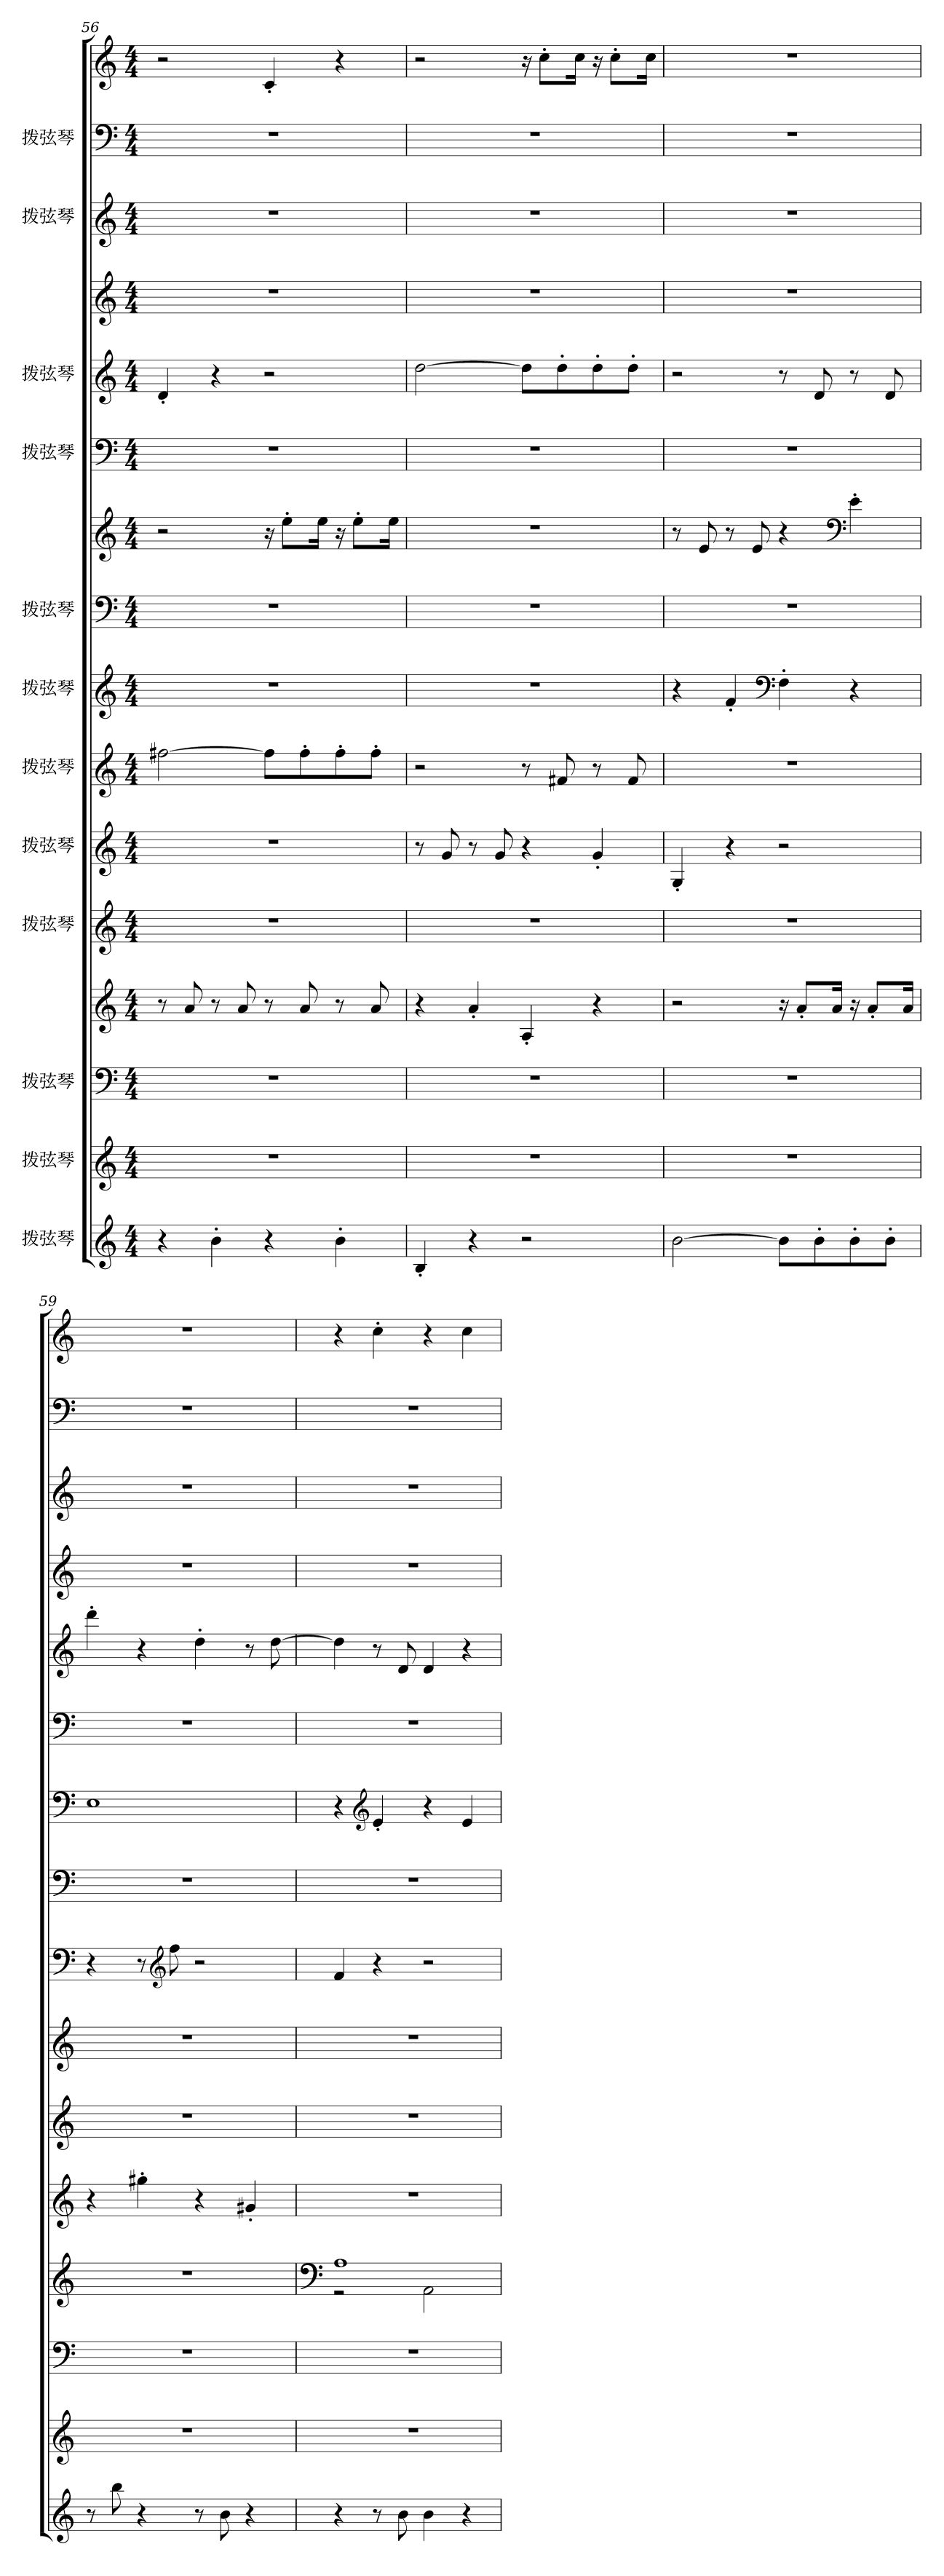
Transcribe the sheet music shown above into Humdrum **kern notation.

**kern	**kern	**kern	**kern	**kern	**kern	**kern	**kern	**kern	**kern	**kern	**kern	**kern	**kern	**kern	**kern
*part12	*part11	*part10	*part10	*part9	*part8	*part7	*part6	*part5	*part5	*part4	*part3	*part3	*part2	*part1	*part1
*staff16	*staff15	*staff14	*staff13	*staff12	*staff11	*staff10	*staff9	*staff8	*staff7	*staff6	*staff5	*staff4	*staff3	*staff2	*staff1
*I"拨弦琴	*I"拨弦琴	*I"拨弦琴	*	*I"拨弦琴	*I"拨弦琴	*I"拨弦琴	*I"拨弦琴	*I"拨弦琴	*	*I"拨弦琴	*I"拨弦琴	*	*I"拨弦琴	*I"拨弦琴	*
*clefG2	*clefG2	*clefF4	*clefG2	*clefG2	*clefG2	*clefG2	*clefG2	*clefF4	*clefG2	*clefF4	*clefG2	*clefG2	*clefG2	*clefF4	*clefG2
*k[]	*k[]	*k[]	*k[]	*k[]	*k[]	*k[]	*k[]	*k[]	*k[]	*k[]	*k[]	*k[]	*k[]	*k[]	*k[]
*M4/4	*M4/4	*M4/4	*M4/4	*M4/4	*M4/4	*M4/4	*M4/4	*M4/4	*M4/4	*M4/4	*M4/4	*M4/4	*M4/4	*M4/4	*M4/4
=56	=56	=56	=56	=56	=56	=56	=56	=56	=56	=56	=56	=56	=56	=56	=56
4r	1r	1r	8r	1r	1r	[2ff#X\	1r	1r	2r	1r	4d'/	1r	1r	1r	2r
.	.	.	8a/	.	.	.	.	.	.	.	.	.	.	.	.
4b'\	.	.	8r	.	.	.	.	.	.	.	4r	.	.	.	.
.	.	.	8a/	.	.	.	.	.	.	.	.	.	.	.	.
4r	.	.	8r	.	.	8ff#\L]	.	.	16r	.	2r	.	.	.	4c'/
.	.	.	.	.	.	.	.	.	8ee'\L	.	.	.	.	.	.
.	.	.	8a/	.	.	8ff#'\	.	.	.	.	.	.	.	.	.
.	.	.	.	.	.	.	.	.	16ee\Jk	.	.	.	.	.	.
4b'\	.	.	8r	.	.	8ff#'\	.	.	16r	.	.	.	.	.	4r
.	.	.	.	.	.	.	.	.	8ee'\L	.	.	.	.	.	.
.	.	.	8a/	.	.	8ff#'\J	.	.	.	.	.	.	.	.	.
.	.	.	.	.	.	.	.	.	16ee\Jk	.	.	.	.	.	.
!!LO:PB:g=z
=57	=57	=57	=57	=57	=57	=57	=57	=57	=57	=57	=57	=57	=57	=57	=57
4B'/	1r	1r	4r	1r	8r	2r	1r	1r	1r	1r	[2dd\	1r	1r	1r	2r
.	.	.	.	.	8g/	.	.	.	.	.	.	.	.	.	.
4r	.	.	4a'/	.	8r	.	.	.	.	.	.	.	.	.	.
.	.	.	.	.	8g/	.	.	.	.	.	.	.	.	.	.
2r	.	.	4A'/	.	4r	8r	.	.	.	.	8dd\L]	.	.	.	16r
.	.	.	.	.	.	.	.	.	.	.	.	.	.	.	8cc'\L
.	.	.	.	.	.	8f#X/	.	.	.	.	8dd'\	.	.	.	.
.	.	.	.	.	.	.	.	.	.	.	.	.	.	.	16cc\Jk
.	.	.	4r	.	4g'/	8r	.	.	.	.	8dd'\	.	.	.	16r
.	.	.	.	.	.	.	.	.	.	.	.	.	.	.	8cc'\L
.	.	.	.	.	.	8f#/	.	.	.	.	8dd'\J	.	.	.	.
.	.	.	.	.	.	.	.	.	.	.	.	.	.	.	16cc\Jk
=58	=58	=58	=58	=58	=58	=58	=58	=58	=58	=58	=58	=58	=58	=58	=58
[2b\	1r	1r	2r	1r	4G'/	1r	4r	1r	8r	1r	2r	1r	1r	1r	1r
.	.	.	.	.	.	.	.	.	8e/	.	.	.	.	.	.
.	.	.	.	.	4r	.	4f'/	.	8r	.	.	.	.	.	.
.	.	.	.	.	.	.	.	.	8e/	.	.	.	.	.	.
*	*	*	*	*	*	*	*clefF4	*	*	*	*	*	*	*	*
8b\L]	.	.	16r	.	2r	.	4F'\	.	4r	.	8r	.	.	.	.
.	.	.	8a'/L	.	.	.	.	.	.	.	.	.	.	.	.
8b'\	.	.	.	.	.	.	.	.	.	.	8d/	.	.	.	.
.	.	.	16a/Jk	.	.	.	.	.	.	.	.	.	.	.	.
*	*	*	*	*	*	*	*	*	*clefF4	*	*	*	*	*	*
8b'\	.	.	16r	.	.	.	4r	.	4e'\	.	8r	.	.	.	.
.	.	.	8a'/L	.	.	.	.	.	.	.	.	.	.	.	.
8b'\J	.	.	.	.	.	.	.	.	.	.	8d/	.	.	.	.
.	.	.	16a/Jk	.	.	.	.	.	.	.	.	.	.	.	.
=59	=59	=59	=59	=59	=59	=59	=59	=59	=59	=59	=59	=59	=59	=59	=59
8r	1r	1r	1r	4r	1r	1r	4r	1r	1E	1r	4ddd'\	1r	1r	1r	1r
8bb\	.	.	.	.	.	.	.	.	.	.	.	.	.	.	.
4r	.	.	.	4gg#X'\	.	.	8r	.	.	.	4r	.	.	.	.
*	*	*	*	*	*	*	*clefG2	*	*	*	*	*	*	*	*
.	.	.	.	.	.	.	8ff\	.	.	.	.	.	.	.	.
8r	.	.	.	4r	.	.	2r	.	.	.	4dd'\	.	.	.	.
8b\	.	.	.	.	.	.	.	.	.	.	.	.	.	.	.
4r	.	.	.	4g#X'/	.	.	.	.	.	.	8r	.	.	.	.
.	.	.	.	.	.	.	.	.	.	.	[8dd\	.	.	.	.
=60	=60	=60	=60	=60	=60	=60	=60	=60	=60	=60	=60	=60	=60	=60	=60
*	*	*	*clefF4	*	*	*	*	*	*	*	*	*	*	*	*
*	*	*	*^	*	*	*	*	*	*	*	*	*	*	*	*
4r	1r	1r	1A	2r	1r	1r	1r	4f/	1r	4r	1r	4dd\]	1r	1r	1r	4r
*	*	*	*	*	*	*	*	*	*	*clefG2	*	*	*	*	*	*
8r	.	.	.	.	.	.	.	4r	.	4e'/	.	8r	.	.	.	4cc'\
8b\	.	.	.	.	.	.	.	.	.	.	.	8d/	.	.	.	.
4b\	.	.	.	2AA\	.	.	.	2r	.	4r	.	4d/	.	.	.	4r
4r	.	.	.	.	.	.	.	.	.	4e/	.	4r	.	.	.	4cc\
*	*	*	*v	*v	*	*	*	*	*	*	*	*	*	*	*	*
=	=	=	=	=	=	=	=	=	=	=	=	=	=	=	=
*-	*-	*-	*-	*-	*-	*-	*-	*-	*-	*-	*-	*-	*-	*-	*-
